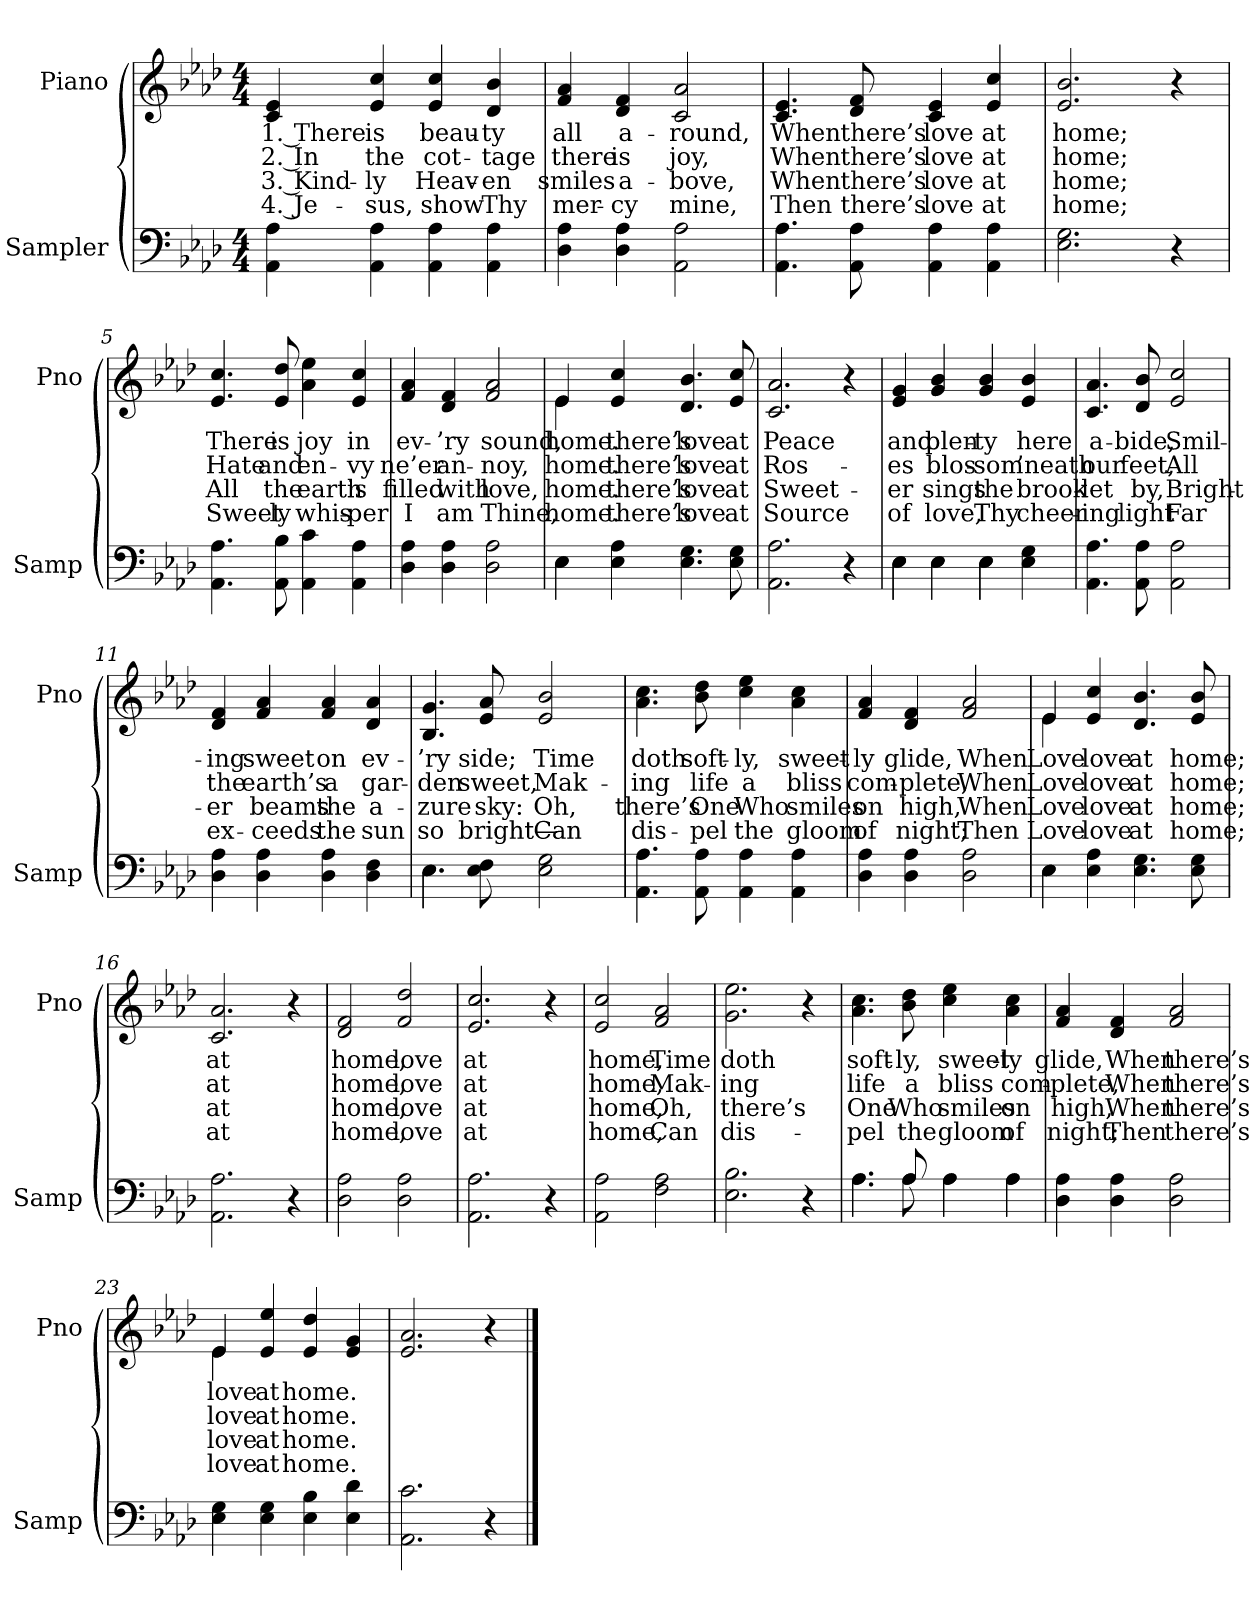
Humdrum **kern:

**kern	**kern	**text	**text	**text	**text
*part2	*part1	*part1	*part1	*part1	*part1
*staff2	*staff1	*staff1	*staff1	*staff1	*staff1
*I"Sampler	*I"Piano	*	*	*	*
*I'Samp	*I'Pno	*	*	*	*
*clefF4	*clefG2	*	*	*	*
*k[b-e-a-d-]	*k[b-e-a-d-]	*	*	*	*
*A-:	*A-:	*	*	*	*
*M4/4	*M4/4	*	*	*	*
=1	=1	=1	=1	=1	=1
4AA- 4A-	4c 4e-	1. There	2. In	3. Kind-	4. Je-
4AA- 4A-	4e- 4cc	is	the	-ly	-sus,
4AA- 4A-	4e- 4cc	beau-	cot-	Heav-	show
4AA- 4A-	4d- 4b-	-ty	-tage	-en	Thy
=2	=2	=2	=2	=2	=2
4D- 4A-	4f 4a-	all	there	smiles	mer-
4D- 4A-	4d- 4f	a-	is	a-	-cy
2AA- 2A-	2c 2a-	-round,	joy,	-bove,	mine,
=3	=3	=3	=3	=3	=3
4.AA- 4.A-	4.c 4.e-	When	When	When	Then
8AA- 8A-	8d- 8f	there’s	there’s	there’s	there’s
4AA- 4A-	4c 4e-	love	love	love	love
4AA- 4A-	4e- 4cc	at	at	at	at
=4	=4	=4	=4	=4	=4
2.E- 2.G	2.e- 2.b-	home;	home;	home;	home;
4r	4r	.	.	.	.
=5	=5	=5	=5	=5	=5
4.AA- 4.A-	4.e- 4.cc	There	Hate	All	Sweet-
8AA- 8B-	8e- 8dd-	is	and	the	-ly
4AA- 4c	4a- 4ee-	joy	en-	earth	whis-
4AA- 4A-	4e- 4cc	in	-vy	is	-per
=6	=6	=6	=6	=6	=6
4D- 4A-	4f 4a-	ev-	ne’er	filled	I
4D- 4A-	4d- 4f	-’ry	an-	with	am
2D- 2A-	2f 2a-	sound,	-noy,	love,	Thine,
=7	=7	=7	=7	=7	=7
*^	*^	*	*	*	*
4E-\	4E-	4e-/	4e-	home.	home.	home.	home.
4E- 4A-	2.ryy	4e- 4cc	2.ryy	there’s	there’s	there’s	there’s
4.E- 4.G	.	4.d- 4.b-	.	love	love	love	love
8E- 8G	.	8e- 8cc	.	at	at	at	at
*v	*v	*	*	*	*	*	*
*	*v	*v	*	*	*	*
=8	=8	=8	=8	=8	=8
2.AA- 2.A-	2.c 2.a-	Peace	Ros-	Sweet-	Source
4r	4r	.	.	.	.
=9	=9	=9	=9	=9	=9
*^	*	*	*	*	*
4E-\	4E-	4e- 4g	and	-es	-er	of
4E-\	4E-	4g 4b-	plen-	blos-	sings	love,
4E-\	4E-	4g 4b-	-ty	-som	the	Thy
4E- 4G	4ryy	4e- 4b-	here	’neath	brook-	cheer-
*v	*v	*	*	*	*	*
=10	=10	=10	=10	=10	=10
4.AA- 4.A-	4.c 4.a-	a-	our	-let	-ing
8AA- 8A-	8d- 8b-	-bide,	feet,	by,	light
2AA- 2A-	2e-/ 2cc/	Smil-	All	Bright-	Far
=11	=11	=11	=11	=11	=11
4D- 4A-	4d- 4f	-ing	the	-er	ex-
4D- 4A-	4f 4a-	sweet	earth’s	beams	-ceeds
4D- 4A-	4f 4a-	on	a	the	the
4D- 4F	4d- 4a-	ev-	gar-	a-	sun
=12	=12	=12	=12	=12	=12
*^	*	*	*	*	*
4.E-\	4.E-	4.B- 4.g	-’ry	-den	-zure	so
8E- 8F	2ryy	8e- 8a-	side;	sweet,	sky:	bright—
2E- 2G	.	2e- 2b-	Time	Mak-	Oh,	Can
.	8ryy	.	.	.	.	.
*v	*v	*	*	*	*	*
=13	=13	=13	=13	=13	=13
4.AA- 4.A-	4.a- 4.cc	doth	-ing	there’s	dis-
8AA- 8A-	8b- 8dd-	soft-	life	One	-pel
4AA- 4A-	4cc 4ee-	-ly,	a	Who	the
4AA- 4A-	4a- 4cc	sweet-	bliss	smiles	gloom
=14	=14	=14	=14	=14	=14
4D- 4A-	4f 4a-	-ly	com-	on	of
4D- 4A-	4d- 4f	glide,	-plete,	high,	night;
2D- 2A-	2f 2a-	When	When	When	Then
=15	=15	=15	=15	=15	=15
*^	*^	*	*	*	*
4E-\	4E-	4e-/	4e-	Love	Love	Love	Love
4E- 4A-	2.ryy	4e- 4cc	2.ryy	love	love	love	love
4.E- 4.G	.	4.d- 4.b-	.	at	at	at	at
8E- 8G	.	8e- 8b-	.	home;	home;	home;	home;
*v	*v	*	*	*	*	*	*
*	*v	*v	*	*	*	*
=16	=16	=16	=16	=16	=16
2.AA- 2.A-	2.c 2.a-	at	at	at	at
4r	4r	.	.	.	.
=17	=17	=17	=17	=17	=17
2D- 2A-	2d- 2f	home,	home,	home,	home,
2D- 2A-	2f 2dd-	love	love	love	love
=18	=18	=18	=18	=18	=18
2.AA- 2.A-	2.e- 2.cc	at	at	at	at
4r	4r	.	.	.	.
=19	=19	=19	=19	=19	=19
2AA- 2A-	2e- 2cc	home,	home,	home,	home,
2F 2A-	2f 2a-	Time	Mak-	Oh,	Can
=20	=20	=20	=20	=20	=20
2.E- 2.B-	2.g 2.ee-	doth	-ing	there’s	dis-
4r	4r	.	.	.	.
=21	=21	=21	=21	=21	=21
*^	*	*	*	*	*
4.A-\	4.A-	4.a- 4.cc	soft-	life	One	-pel
8A-/	8A-	8b- 8dd-	-ly,	a	Who	the
4A-\	4A-	4cc 4ee-	sweet-	bliss	smiles	gloom
4A-\	4A-	4a- 4cc	-ly	com-	on	of
*v	*v	*	*	*	*	*
=22	=22	=22	=22	=22	=22
4D- 4A-	4f 4a-	glide,	-plete,	high,	night;
4D- 4A-	4d- 4f	When	When	When	Then
2D- 2A-	2f 2a-	there’s	there’s	there’s	there’s
=23	=23	=23	=23	=23	=23
*	*^	*	*	*	*
4E- 4G	4e-/	4e-	love	love	love	love
4E- 4G	4e- 4ee-	2.ryy	at	at	at	at
4E- 4B-	4e- 4dd-	.	home.	home.	home.	home.
4E- 4d-	4e- 4g	.	.	.	.	.
*	*v	*v	*	*	*	*
=24	=24	=24	=24	=24	=24
2.AA- 2.c	2.e- 2.a-	.	.	.	.
4r	4r	.	.	.	.
==	==	==	==	==	==
*-	*-	*-	*-	*-	*-
